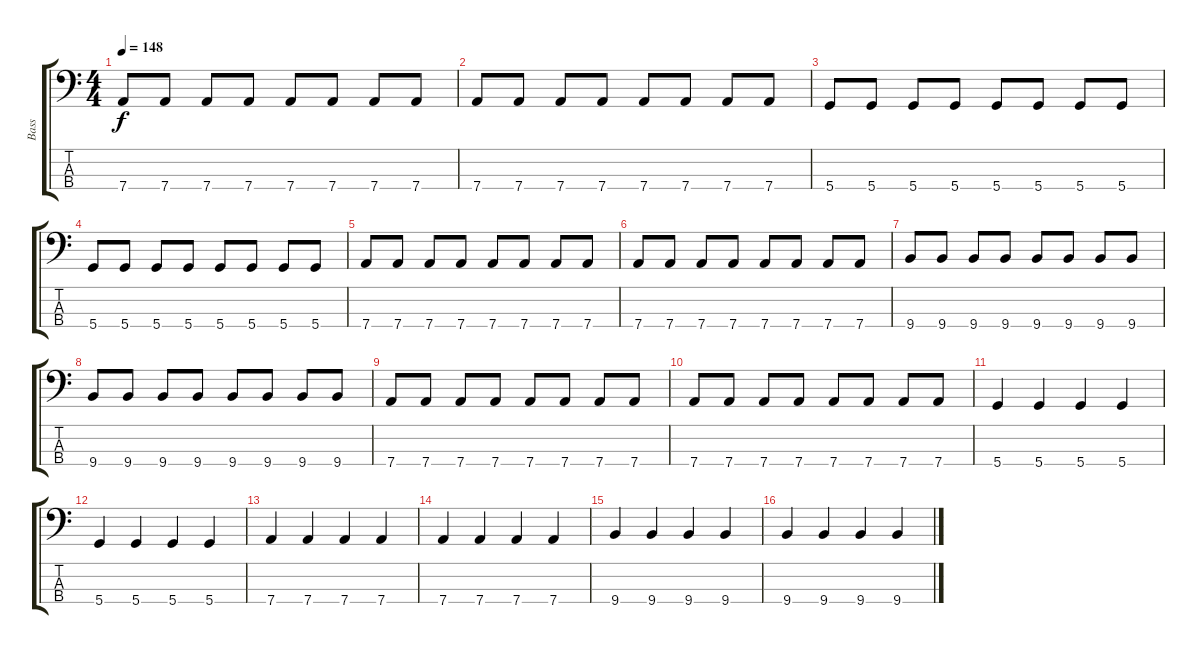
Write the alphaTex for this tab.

\track ("Bass" "Bass") {instrument electricbasspick}
\staff {score tabs}
\tuning (G2 D2 A1 D1) {hide}
\ts (4 4)
\tempo 148
\clef f4
\ks c
7.4.8{dy f} 7.4.8 7.4.8 7.4.8 7.4.8 7.4.8 7.4.8 7.4.8 |
7.4.8 7.4.8 7.4.8 7.4.8 7.4.8 7.4.8 7.4.8 7.4.8 |
5.4.8 5.4.8 5.4.8 5.4.8 5.4.8 5.4.8 5.4.8 5.4.8 |
5.4.8 5.4.8 5.4.8 5.4.8 5.4.8 5.4.8 5.4.8 5.4.8 |
7.4.8 7.4.8 7.4.8 7.4.8 7.4.8 7.4.8 7.4.8 7.4.8 |
7.4.8 7.4.8 7.4.8 7.4.8 7.4.8 7.4.8 7.4.8 7.4.8 |
9.4.8 9.4.8 9.4.8 9.4.8 9.4.8 9.4.8 9.4.8 9.4.8 |
9.4.8 9.4.8 9.4.8 9.4.8 9.4.8 9.4.8 9.4.8 9.4.8 |
7.4.8 7.4.8 7.4.8 7.4.8 7.4.8 7.4.8 7.4.8 7.4.8 |
7.4.8 7.4.8 7.4.8 7.4.8 7.4.8 7.4.8 7.4.8 7.4.8 |
5.4.4 5.4.4 5.4.4 5.4.4 |
5.4.4 5.4.4 5.4.4 5.4.4 |
7.4.4 7.4.4 7.4.4 7.4.4 |
7.4.4 7.4.4 7.4.4 7.4.4 |
9.4.4 9.4.4 9.4.4 9.4.4 |
9.4.4 9.4.4 9.4.4 9.4.4
